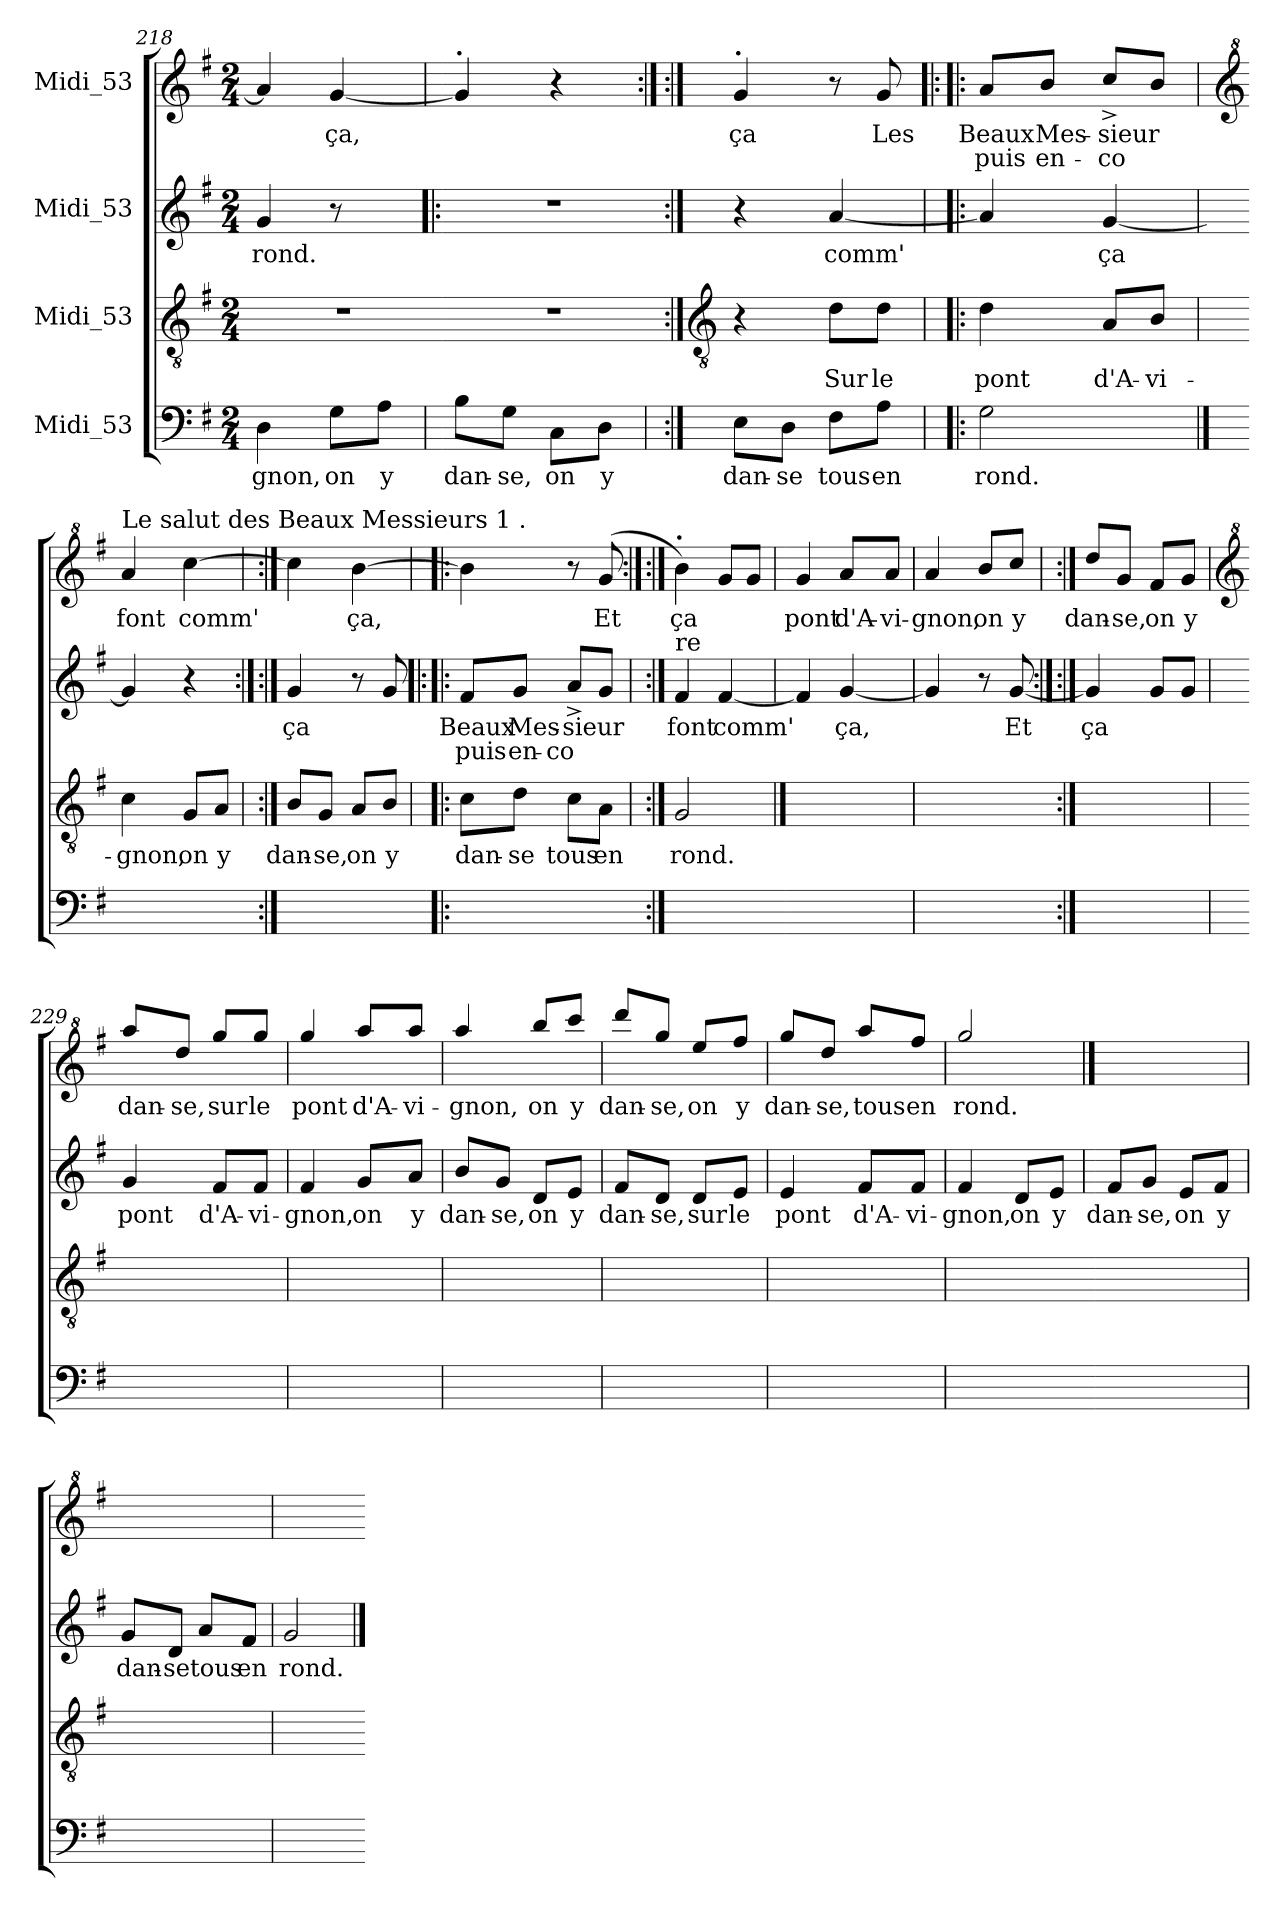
**kern	**text	**kern	**text	**kern	**text	**text	**kern	**text	**text
*part4	*part4	*part3	*part3	*part2	*part2	*part2	*part1	*part1	*part1
*staff4	*staff4	*staff3	*staff3	*staff2	*staff2	*staff2	*staff1	*staff1	*staff1
*I"Midi_53	*	*I"Midi_53	*	*I"Midi_53	*	*	*I"Midi_53	*	*
*clefF4	*	*clefGv2	*	*clefG2	*	*	*clefG2	*	*
*k[f#]	*	*k[f#]	*	*k[f#]	*	*	*k[f#]	*	*
*G:	*	*G:	*	*G:	*	*	*G:	*	*
*M2/4	*	*M2/4	*	*M2/4	*	*	*M2/4	*	*
=218	=218	=218	=218	=218	=218	=218	=218	=218	=218
!	!LO:LY:b	!	!	!	!LO:LY:b	!	!	!	!
4D\	-gnon,	2r	.	4g/	rond.	.	4a/]	.	.
!	!LO:LY:b	!	!	!	!	!	!	!LO:LY:b	!
8G\L	on	.	.	8r	.	.	[4g/	ça,	.
!	!LO:LY:b	!	!	!	!	!	!	!	!
8A\J	y	.	.	8ryy	.	.	.	.	.
!!LO:LB:g=z
=219	=219	=219	=219	=219!|:	=219	=219	=219	=219	=219
!	!	!	!	!	!	!	!LO:TX:a:B:t=.	!	!
!	!LO:LY:b	!	!	!	!	!	!	!	!
8B\L	dan-	2r	.	2r	.	.	4g/]	.	.
!	!LO:LY:b	!	!	!	!	!	!	!	!
8G\J	-se,	.	.	.	.	.	.	.	.
!	!LO:LY:b	!	!	!	!	!	!	!	!
8C\L	on	.	.	.	.	.	4r	.	.
!	!LO:LY:b	!	!	!	!	!	!	!	!
8D\J	y	.	.	.	.	.	.	.	.
!!LO:LB:g=z
=220	=220:|!	=220	=220:|!	=220	=220:|!	=220:|!	=220:|!	=220:|!	=220:|!
*	*	*clefGv2	*	*	*	*	*	*	*
!	!	!	!	!	!	!	!LO:TX:a:B:t=.	!	!
!	!LO:LY:b	!	!	!	!	!	!	!LO:LY:b	!
8E\L	dan-	4r	.	4r	.	.	4g/	ça	.
!	!LO:LY:b	!	!	!	!	!	!	!	!
8D\J	-se	.	.	.	.	.	.	.	.
!	!LO:LY:b	!	!LO:LY:b	!	!LO:LY:b	!	!	!	!
8F#\L	tous	8d\L	Sur	[4a/	comm'	.	8r	.	.
!	!LO:LY:b	!	!LO:LY:b	!	!	!	!	!LO:LY:b	!
8A\J	en	8d\J	le	.	.	.	8g/	Les	.
=221	=221!|:	=221	=221!|:	=221	=221!|:	=221!|:	=221!|:	=221!|:	=221!|:
!	!LO:LY:b	!	!LO:LY:b	!	!	!	!	!LO:LY:b	!LO:LY:b
2G\	rond.	4d\	pont	4a/]	.	.	8a/L	Beaux	puis
!	!	!	!	!	!	!	!	!LO:LY:b	!LO:LY:b
.	.	.	.	.	.	.	8b/J	Mes-	-en-
!	!	!	!LO:LY:b	!	!LO:LY:b	!	!	!LO:LY:b	!LO:LY:b
.	.	8A/L	d'A-	[4g/	ça	.	8cc^/L	-sieur	co
!	!	!	!LO:LY:b	!	!	!	!	!	!
.	.	8B/J	-vi-	.	.	.	8b/J	.	.
!!LO:LB:g=z
==222	=222	=222	=222	=222	=222	=222	=222	=222	=222
*	*	*	*	*	*	*	*clefG^2	*	*
!	!	!	!	!	!	!	!LO:TX:a:t=Le salut des Beaux Messieurs 1 .	!	!
!	!	!	!LO:LY:b	!	!	!	!	!LO:LY:b	!
2ryy	.	4c\	-gnon,	4g/]	.	.	4aa/	font	.
!	!	!	!LO:LY:b	!	!	!	!	!LO:LY:b	!
.	.	8G/L	on	4r	.	.	[4ccc\	comm'	.
!	!	!	!LO:LY:b	!	!	!	!	!	!
.	.	8A/J	y	.	.	.	.	.	.
=223	=223	=223	=223	=223:|!	=223	=223	=223	=223	=223
!	!	!	!LO:LY:b	!	!LO:LY:b	!	!	!	!
2ryy	.	8B/L	dan-	4g/	ça	.	4ccc\]	.	.
!	!	!	!LO:LY:b	!	!	!	!	!	!
.	.	8G/J	-se,	.	.	.	.	.	.
!	!	!	!LO:LY:b	!	!	!	!	!LO:LY:b	!
.	.	8A/L	on	8r	.	.	[4bb\	ça,	.
!	!	!	!LO:LY:b	!	!	!	!	!	!
.	.	8B/J	y	8g/	.	.	.	.	.
=224	=224	=224	=224	=224!|:	=224	=224	=224	=224	=224
!	!	!	!LO:LY:b	!	!LO:LY:b	!LO:LY:b	!	!	!
2ryy	.	8c\L	dan-	8f#/L	Beaux	puis	4bb\]	.	.
!	!	!	!LO:LY:b	!	!LO:LY:b	!LO:LY:b	!	!	!
.	.	8d\J	-se	8g/J	Mes-	-en-	.	.	.
!	!	!	!LO:LY:b	!	!LO:LY:b	!LO:LY:b	!	!	!
.	.	8c\L	tous	8a^/L	-sieur	co	8r	.	.
!	!	!	!LO:LY:b	!	!	!	!	!LO:LY:b	!
.	.	8A\J	en	8g/J	.	.	(<8gg/	Et	.
!!LO:LB:g=z
=225	=225:|!	=225	=225:|!	=225	=225:|!	=225:|!	=225:|!	=225:|!	=225:|!
!	!	!	!	!	!	!	!LO:TX:a:B:t=.	!	!
!	!	!	!	!LO:TX:a:t=re	!	!	!	!	!
!	!	!	!LO:LY:b	!	!LO:LY:b	!	!	!LO:LY:b	!
2ryy	.	2G/	rond.	4f#/	font	.	4bb\)	ça	.
!	!	!	!	!	!LO:LY:b	!	!	!	!
.	.	.	.	[4f#/	comm'	.	8gg/L	.	.
.	.	.	.	.	.	.	8gg/J	.	.
=226	=226	==226	=226	=226	=226	=226	=226	=226	=226
!	!	!	!	!	!	!	!	!LO:LY:b	!
2ryy	.	2ryy	.	4f#/]	.	.	4gg/	pont	.
!	!	!	!	!	!LO:LY:b	!	!	!LO:LY:b	!
.	.	.	.	[4g/	ça,	.	8aa/L	d'A-	.
!	!	!	!	!	!	!	!	!LO:LY:b	!
.	.	.	.	.	.	.	8aa/J	-vi-	.
=227	=227	=227	=227	=227	=227	=227	=227	=227	=227
!	!	!	!	!	!	!	!	!LO:LY:b	!
2ryy	.	2ryy	.	4g/]	.	.	4aa/	-gnon,	.
!	!	!	!	!	!	!	!	!LO:LY:b	!
.	.	.	.	8r	.	.	8bb/L	on	.
!	!	!	!	!	!LO:LY:b	!	!	!LO:LY:b	!
.	.	.	.	[8g/	Et	.	8ccc/J	y	.
=228	=228	=228	=228	=228:|!	=228	=228	=228	=228	=228
!	!	!	!	!	!LO:LY:b	!	!	!LO:LY:b	!
2ryy	.	2ryy	.	4g/]	ça	.	8ddd/L	dan-	.
!	!	!	!	!	!	!	!	!LO:LY:b	!
.	.	.	.	.	.	.	8gg/J	-se,	.
!	!	!	!	!	!	!	!	!LO:LY:b	!
.	.	.	.	8g/L	.	.	8ff#/L	on	.
!	!	!	!	!	!	!	!	!LO:LY:b	!
.	.	.	.	8g/J	.	.	8gg/J	y	.
!!LO:LB:g=z
=229	=229	=229	=229	=229	=229	=229	=229	=229	=229
*	*	*	*	*	*	*	*clefG^2	*	*
!	!	!	!	!	!LO:LY:b	!	!	!LO:LY:b	!
2ryy	.	2ryy	.	4g/	pont	.	8aaa/L	dan-	.
!	!	!	!	!	!	!	!	!LO:LY:b	!
.	.	.	.	.	.	.	8ddd/J	-se,	.
!	!	!	!	!	!LO:LY:b	!	!	!LO:LY:b	!
.	.	.	.	8f#/L	d'A-	.	8ggg/L	sur	.
!	!	!	!	!	!LO:LY:b	!	!	!LO:LY:b	!
.	.	.	.	8f#/J	-vi-	.	8ggg/J	le	.
=230	=230	=230	=230	=230	=230	=230	=230	=230	=230
!	!	!	!	!	!LO:LY:b	!	!	!LO:LY:b	!
2ryy	.	2ryy	.	4f#/	-gnon,	.	4ggg/	pont	.
!	!	!	!	!	!LO:LY:b	!	!	!LO:LY:b	!
.	.	.	.	8g/L	on	.	8aaa/L	d'A-	.
!	!	!	!	!	!LO:LY:b	!	!	!LO:LY:b	!
.	.	.	.	8a/J	y	.	8aaa/J	-vi-	.
=231	=231	=231	=231	=231	=231	=231	=231	=231	=231
!	!	!	!	!	!LO:LY:b	!	!	!LO:LY:b	!
2ryy	.	2ryy	.	8b/L	dan-	.	4aaa/	-gnon,	.
!	!	!	!	!	!LO:LY:b	!	!	!	!
.	.	.	.	8g/J	-se,	.	.	.	.
!	!	!	!	!	!LO:LY:b	!	!	!LO:LY:b	!
.	.	.	.	8d/L	on	.	8bbb/L	on	.
!	!	!	!	!	!LO:LY:b	!	!	!LO:LY:b	!
.	.	.	.	8e/J	y	.	8cccc/J	y	.
!!LO:LB:g=z
=232	=232	=232	=232	=232	=232	=232	=232	=232	=232
!	!	!	!	!	!LO:LY:b	!	!	!LO:LY:b	!
2ryy	.	2ryy	.	8f#/L	dan-	.	8dddd/L	dan-	.
!	!	!	!	!	!LO:LY:b	!	!	!LO:LY:b	!
.	.	.	.	8d/J	-se,	.	8ggg/J	-se,	.
!	!	!	!	!	!LO:LY:b	!	!	!LO:LY:b	!
.	.	.	.	8d/L	sur	.	8eee/L	on	.
!	!	!	!	!	!LO:LY:b	!	!	!LO:LY:b	!
.	.	.	.	8e/J	le	.	8fff#/J	y	.
=233	=233	=233	=233	=233	=233	=233	=233	=233	=233
!	!	!	!	!	!LO:LY:b	!	!	!LO:LY:b	!
2ryy	.	2ryy	.	4e/	pont	.	8ggg/L	dan-	.
!	!	!	!	!	!	!	!	!LO:LY:b	!
.	.	.	.	.	.	.	8ddd/J	-se,	.
!	!	!	!	!	!LO:LY:b	!	!	!LO:LY:b	!
.	.	.	.	8f#/L	d'A-	.	8aaa/L	tous	.
!	!	!	!	!	!LO:LY:b	!	!	!LO:LY:b	!
.	.	.	.	8f#/J	-vi-	.	8fff#/J	en	.
=234	=234	=234	=234	=234	=234	=234	=234	=234	=234
!	!	!	!	!	!LO:LY:b	!	!	!LO:LY:b	!
2ryy	.	2ryy	.	4f#/	-gnon,	.	2ggg/	rond.	.
!	!	!	!	!	!LO:LY:b	!	!	!	!
.	.	.	.	8d/L	on	.	.	.	.
!	!	!	!	!	!LO:LY:b	!	!	!	!
.	.	.	.	8e/J	y	.	.	.	.
=	==	=	==	=	==	==	==	==	==
!	!	!	!	!	!LO:LY:b	!	!	!	!
2ryy	.	2ryy	.	8f#/L	dan-	.	2ryy	.	.
!	!	!	!	!	!LO:LY:b	!	!	!	!
.	.	.	.	8g/J	-se,	.	.	.	.
!	!	!	!	!	!LO:LY:b	!	!	!	!
.	.	.	.	8e/L	on	.	.	.	.
!	!	!	!	!	!LO:LY:b	!	!	!	!
.	.	.	.	8f#/J	y	.	.	.	.
=	=	=	=	=	=	=	=	=	=
!	!	!	!	!	!LO:LY:b	!	!	!	!
2ryy	.	2ryy	.	8g/L	dan-	.	2ryy	.	.
!	!	!	!	!	!LO:LY:b	!	!	!	!
.	.	.	.	8d/J	-se	.	.	.	.
!	!	!	!	!	!LO:LY:b	!	!	!	!
.	.	.	.	8a/L	tous	.	.	.	.
!	!	!	!	!	!LO:LY:b	!	!	!	!
.	.	.	.	8f#/J	en	.	.	.	.
=	=	=	=	=	=	=	=	=	=
!	!	!	!	!	!LO:LY:b	!	!	!	!
2ryy	.	2ryy	.	2g/	rond.	.	2ryy	.	.
=	=	=	=	==	=	=	=	=	=
*-	*-	*-	*-	*-	*-	*-	*-	*-	*-
